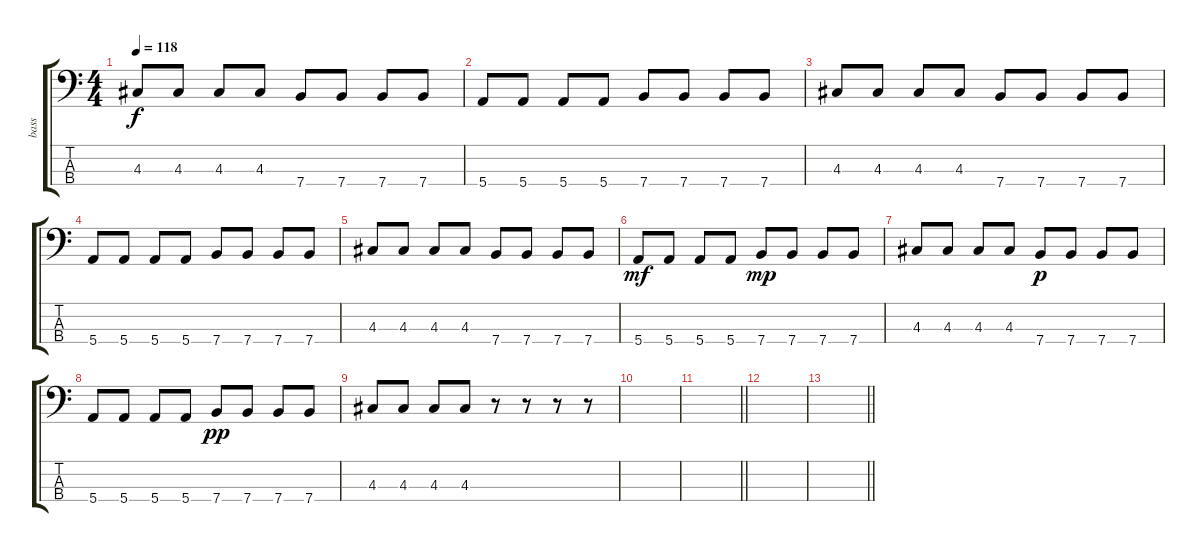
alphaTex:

\track ("bass" "bass") {instrument electricbassfinger}
\staff {score tabs}
\tuning (G2 D2 A1 E1) {hide}
\ts (4 4)
\tempo 118
\clef f4
\ks c
4.3.8{dy f} 4.3.8 4.3.8 4.3.8 7.4.8 7.4.8 7.4.8 7.4.8 |
5.4.8 5.4.8 5.4.8 5.4.8 7.4.8 7.4.8 7.4.8 7.4.8 |
4.3.8 4.3.8 4.3.8 4.3.8 7.4.8 7.4.8 7.4.8 7.4.8 |
5.4.8 5.4.8 5.4.8 5.4.8 7.4.8 7.4.8 7.4.8 7.4.8 |
4.3.8 4.3.8 4.3.8 4.3.8 7.4.8 7.4.8 7.4.8 7.4.8 |
5.4.8{dy mf} 5.4.8 5.4.8 5.4.8 7.4.8{dy mp} 7.4.8 7.4.8 7.4.8 |
4.3.8 4.3.8 4.3.8 4.3.8 7.4.8{dy p} 7.4.8 7.4.8 7.4.8 |
5.4.8 5.4.8 5.4.8 5.4.8 7.4.8{dy pp} 7.4.8 7.4.8 7.4.8 |
4.3.8 4.3.8 4.3.8 4.3.8 r.8 r.8 r.8 r.8 |
|
\barLineRight lightlight
|
|
\barLineRight lightlight
